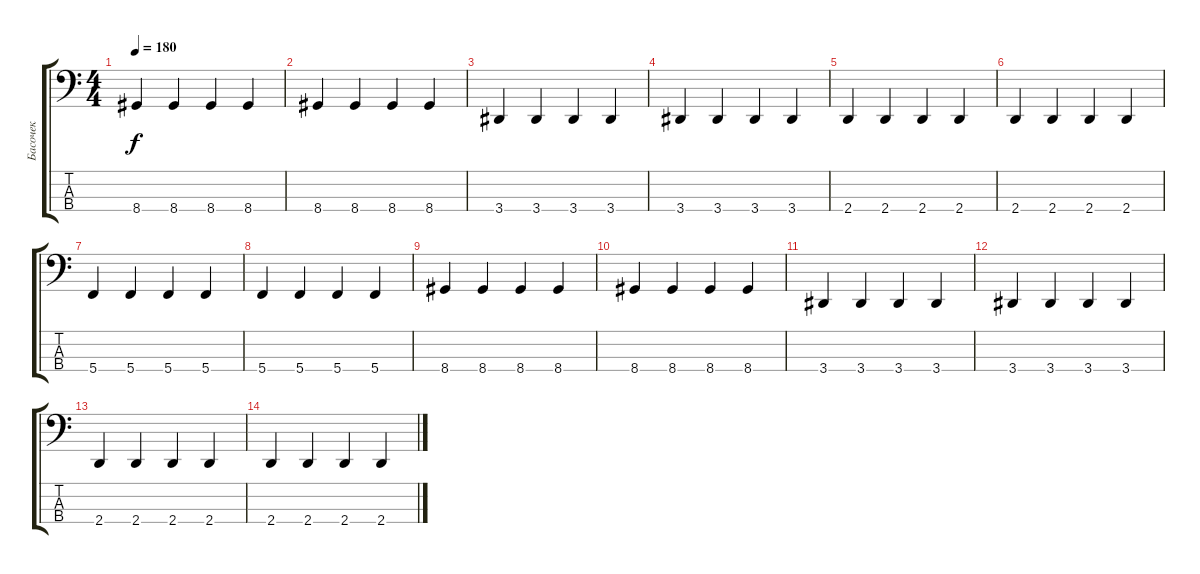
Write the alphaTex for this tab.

\track ("Басочек" "Басочек") {instrument electricbassfinger}
\staff {score tabs}
\tuning (Eb2 Bb1 F1 C1) {hide}
\ts (4 4)
\tempo 180
\clef f4
\ks c
8.4.4{dy f} 8.4.4 8.4.4 8.4.4 |
8.4.4 8.4.4 8.4.4 8.4.4 |
3.4.4 3.4.4 3.4.4 3.4.4 |
3.4.4 3.4.4 3.4.4 3.4.4 |
2.4.4 2.4.4 2.4.4 2.4.4 |
2.4.4 2.4.4 2.4.4 2.4.4 |
5.4.4 5.4.4 5.4.4 5.4.4 |
5.4.4 5.4.4 5.4.4 5.4.4 |
8.4.4 8.4.4 8.4.4 8.4.4 |
8.4.4 8.4.4 8.4.4 8.4.4 |
3.4.4 3.4.4 3.4.4 3.4.4 |
3.4.4 3.4.4 3.4.4 3.4.4 |
2.4.4 2.4.4 2.4.4 2.4.4 |
2.4.4 2.4.4 2.4.4 2.4.4
